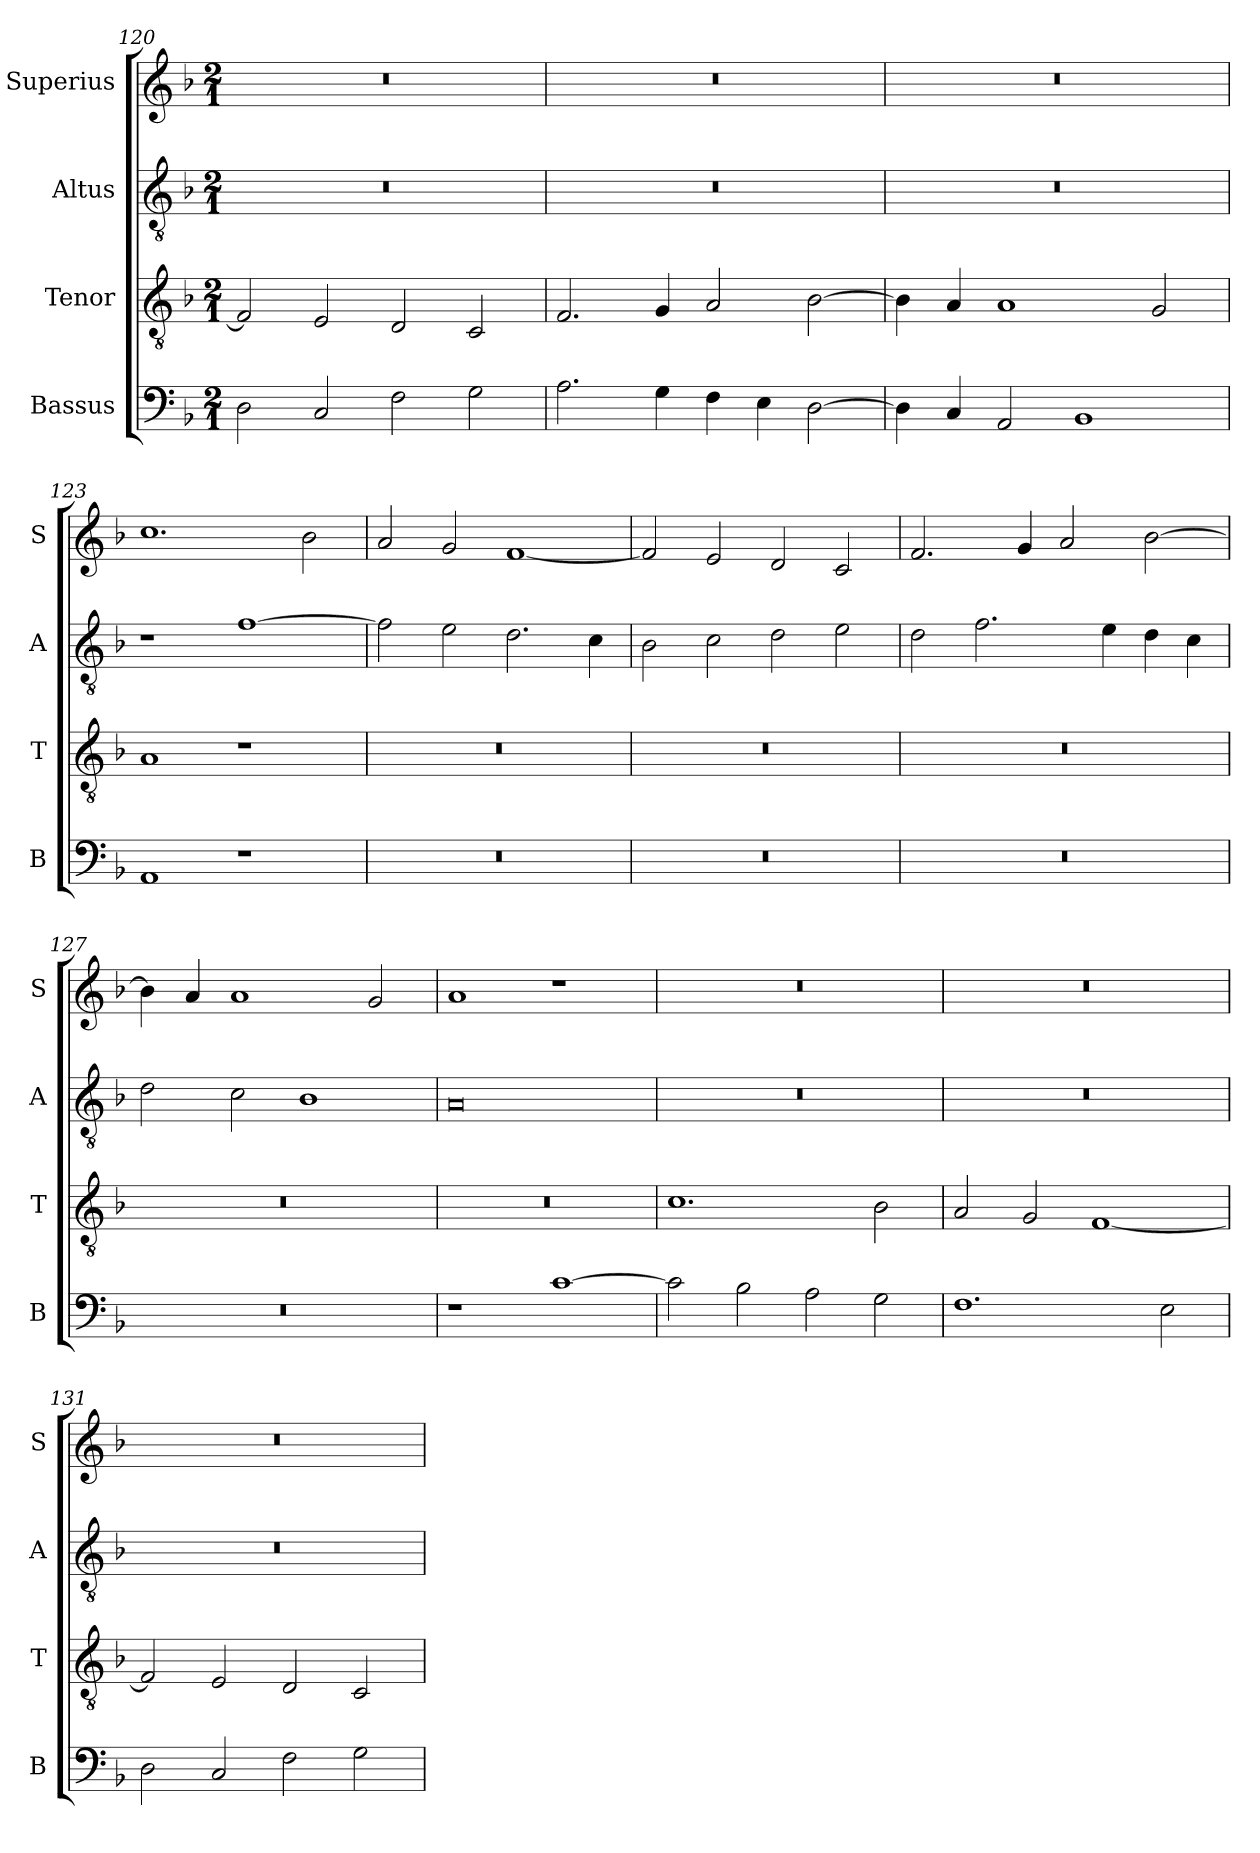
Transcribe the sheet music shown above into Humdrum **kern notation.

**kern	**kern	**kern	**kern
*part4	*part3	*part2	*part1
*staff4	*staff3	*staff2	*staff1
*I"Bassus	*I"Tenor	*I"Altus	*I"Superius
*I'B	*I'T	*I'A	*I'S
*clefF4	*clefGv2	*clefGv2	*clefG2
*k[b-]	*k[b-]	*k[b-]	*k[b-]
*F:	*F:	*F:	*F:
*M2/1	*M2/1	*M2/1	*M2/1
=120	=120	=120	=120
2D	2F]	0r	0r
2C	2E	.	.
2F	2D	.	.
2G	2C	.	.
=121	=121	=121	=121
2.A	2.F	0r	0r
4G	4G	.	.
4F	2A	.	.
4E	.	.	.
[2D	[2B-	.	.
=122	=122	=122	=122
4D]	4B-]	0r	0r
4C	4A	.	.
2AA	1A	.	.
1BB-	.	.	.
.	2G	.	.
=123	=123	=123	=123
1AA	1A	1r	1.cc
1r	1r	[1f	.
.	.	.	2b-
=124	=124	=124	=124
0r	0r	2f]	2a
.	.	2e	2g
.	.	2.d	[1f
.	.	4c	.
=125	=125	=125	=125
0r	0r	2B-	2f]
.	.	2c	2e
.	.	2d	2d
.	.	2e	2c
=126	=126	=126	=126
0r	0r	2d	2.f
.	.	2.f	.
.	.	.	4g
.	.	.	2a
.	.	4e	.
.	.	4d	[2b-
.	.	4c	.
=127	=127	=127	=127
0r	0r	2d	4b-]
.	.	.	4a
.	.	2c	1a
.	.	1B-	.
.	.	.	2g
=128	=128	=128	=128
1r	0r	0A	1a
[1c	.	.	1r
=129	=129	=129	=129
2c]	1.c	0r	0r
2B-	.	.	.
2A	.	.	.
2G	2B-	.	.
=130	=130	=130	=130
1.F	2A	0r	0r
.	2G	.	.
.	[1F	.	.
2E	.	.	.
=131	=131	=131	=131
2D	2F]	0r	0r
2C	2E	.	.
2F	2D	.	.
2G	2C	.	.
=	=	=	=
*-	*-	*-	*-
